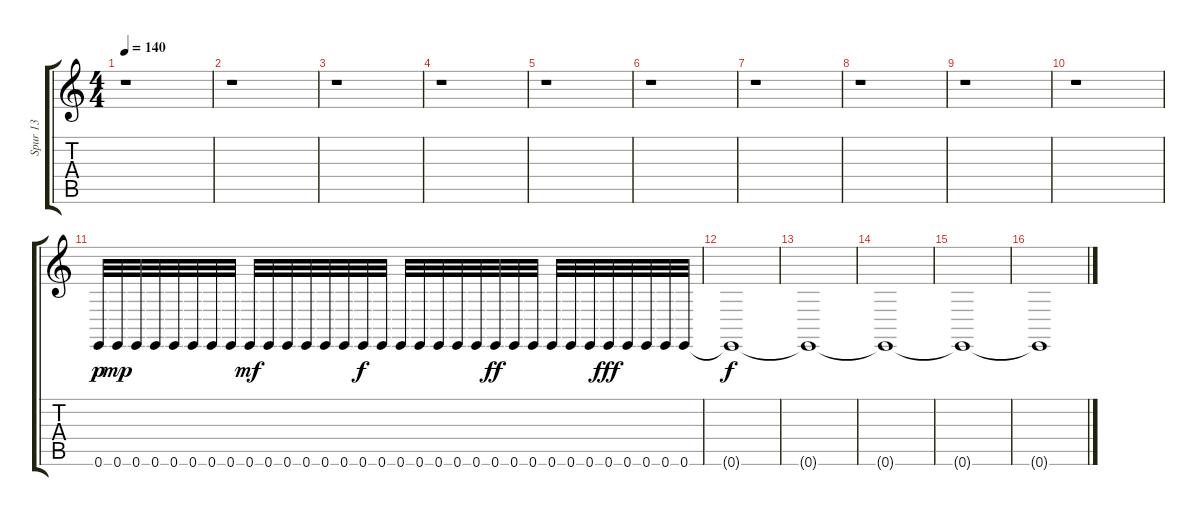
\track ("Spur 13" "Spur 13") {instrument acousticgrandpiano}
\staff {score tabs}
\tuning (E4 B3 G3 D3 A2 E2) {hide}
\ts (4 4)
\tempo 140
\clef g2
\ks c
r.1{dy p instrument acousticgrandpiano} |
r.1 |
r.1 |
r.1 |
r.1 |
r.1 |
r.1 |
r.1 |
r.1 |
r.1 |
0.6.32 0.6.32{dy mp} 0.6.32 0.6.32 0.6.32 0.6.32 0.6.32 0.6.32 0.6.32{dy mf} 0.6.32 0.6.32 0.6.32 0.6.32 0.6.32 0.6.32{dy f} 0.6.32 0.6.32 0.6.32 0.6.32 0.6.32 0.6.32 0.6.32{dy ff} 0.6.32 0.6.32 0.6.32 0.6.32 0.6.32 0.6.32{dy fff} 0.6.32 0.6.32 0.6.32 0.6.32 |
0.6{t}.1{dy f} |
0.6{t}.1 |
0.6{t}.1 |
0.6{t}.1 |
0.6{t}.1
